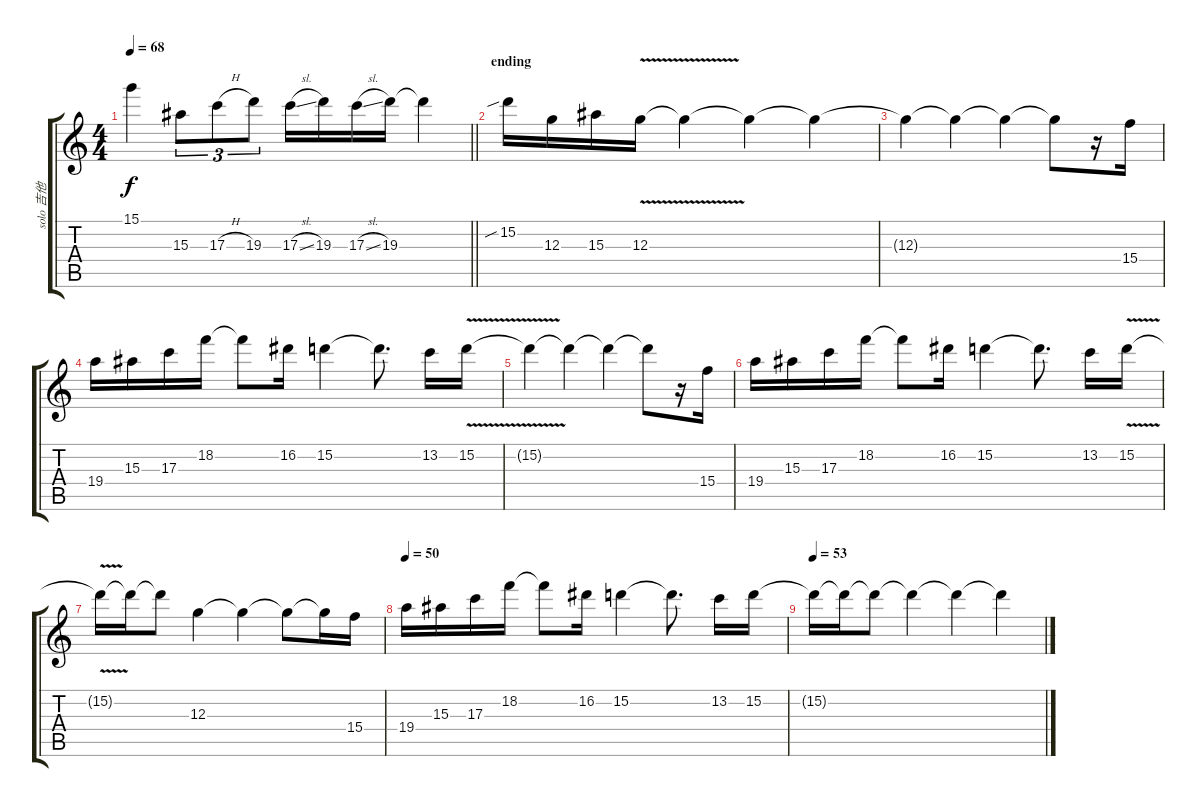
\track ("solo 吉他" "solo 吉他") {instrument overdrivenguitar}
\staff {score tabs}
\tuning (E4 B3 G3 D3 A2 E2) {hide}
\ts (4 4)
\tempo 68
\clef g2
\barLineRight lightlight
\ks c
15.1.4{dy f} 15.3.8{tu (3 2)} 17.3{h}.8{tu (3 2)} 19.3.8{tu (3 2)} 17.3{sl}.16 19.3.16 17.3{sl}.16 19.3.16 19.3{t}.4 |
\section ("" "ending")
15.2{sib}.16 12.3.16 15.3.16 12.3{v}.16 12.3{t}.4 12.3{t}.4 12.3{t}.4 |
12.3{t}.4 12.3{t}.4 12.3{t}.4 12.3{t}.8 r.16 15.4.16 |
19.4.16 15.3.16 17.3.16 18.2.16 18.2{t}.8 16.2.16 15.2.4 15.2{t}.8{d} 13.2.16 15.2{v}.16 |
15.2{t}.4 15.2{t}.4 15.2{t}.4 15.2{t}.8 r.16 15.4.16 |
19.4.16 15.3.16 17.3.16 18.2.16 18.2{t}.8 16.2.16 15.2.4 15.2{t}.8{d} 13.2.16 15.2{v}.16 |
15.2{t}.16 15.2{t}.16 15.2{t}.8 12.3.4 12.3{t}.4 12.3{t}.8 12.3{t}.16 15.4.16 |
\tempo 50
19.4.16 15.3.16 17.3.16 18.2.16 18.2{t}.8 16.2.16 15.2.4 15.2{t}.8{d} 13.2.16 15.2.16{volume 0} |
\tempo 53
15.2{t}.16 15.2{t}.16 15.2{t}.8 15.2{t}.4 15.2{t}.4 15.2{t}.4
